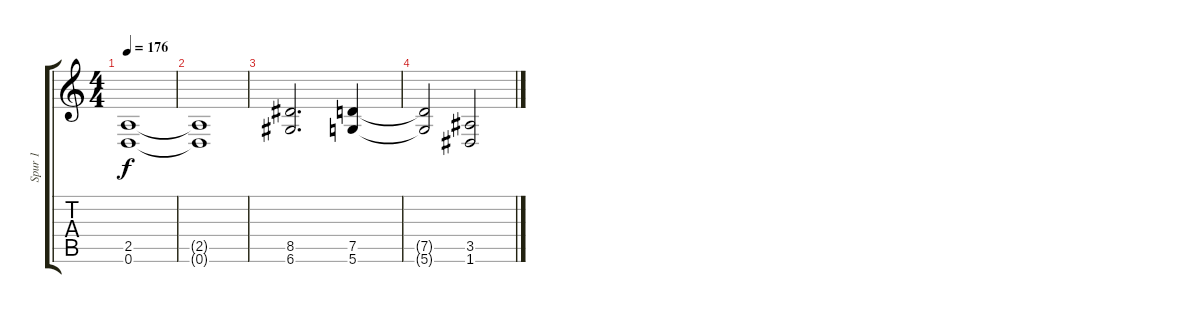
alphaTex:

\track ("Spur 1" "Spur 1") {instrument distortionguitar}
\staff {score tabs}
\tuning (D4 A3 F3 C3 G2 D2) {hide}
\ts (4 4)
\tempo 176
\clef g2
\ks c
(2.5 0.6).1{dy f volume 0} |
(2.5{t} 0.6{t}).1 |
(8.5 6.6).2{d} (7.5 5.6).4 |
(7.5{t} 5.6{t}).2 (3.5 1.6).2
